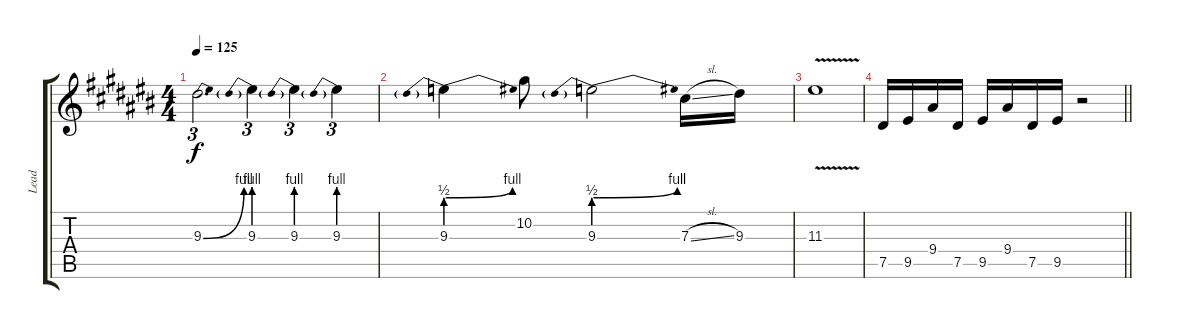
\track ("Lead" "Lead") {instrument overdrivenguitar}
\staff {score tabs}
\tuning (Eb4 Bb3 Gb3 Db3 Ab2 Eb2) {hide}
\ts (4 4)
\tempo 125
\clef g2
\ks c#
9.3{be (bend 0 0 60 4)}.2{d tu (3 2) dy f} 9.3{be (prebend 0 4 60 4)}.4{tu (3 2)} 9.3{be (prebend 0 4 60 4)}.4{tu (3 2)} 9.3{be (prebend 0 4 60 4)}.4{tu (3 2)} |
9.3{be (prebendbend 0 2 60 4)}.4 10.2.8 9.3{be (prebendbend 0 2 60 4)}.2 7.3{sl}.16 9.3.16 |
11.3{v}.1{volume 0} |
\barLineRight lightlight
7.5.16 9.5.16 9.4.16 7.5.16 9.5.16 9.4.16 7.5.16 9.5.16 r.2
